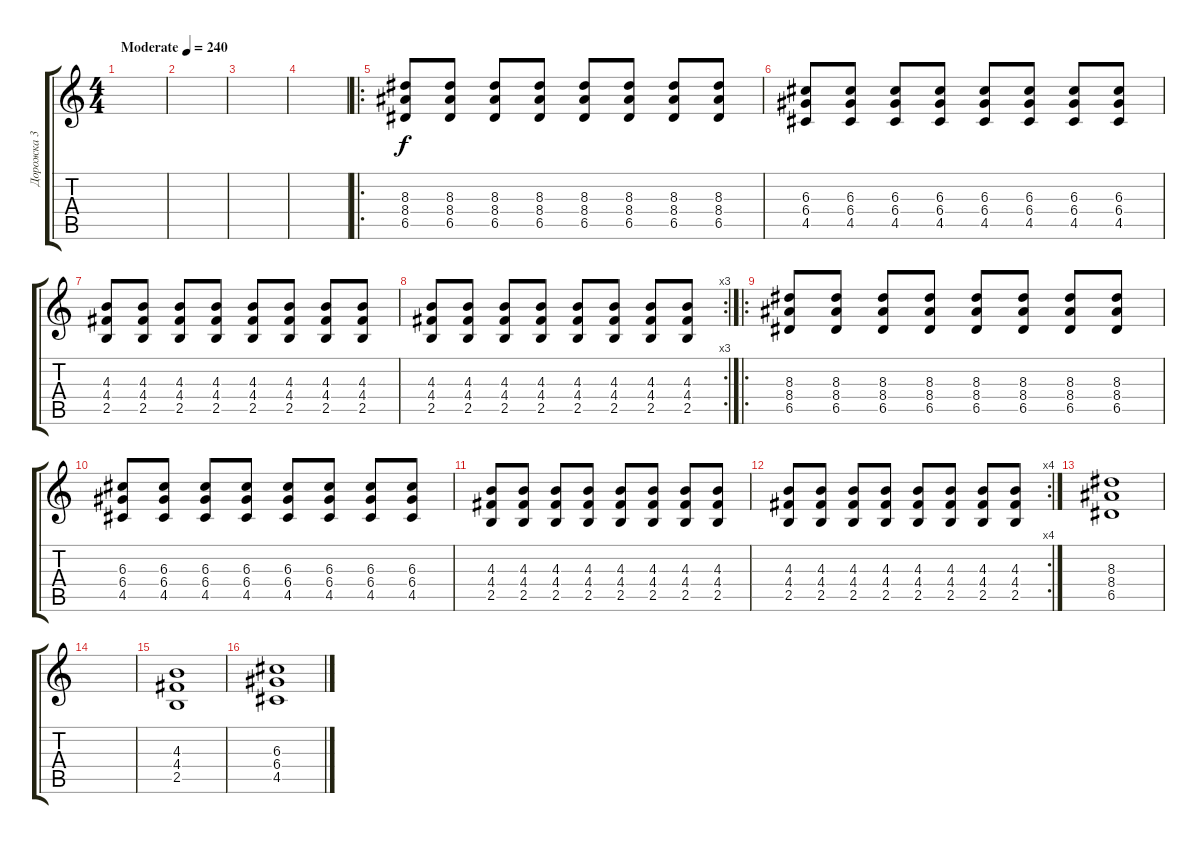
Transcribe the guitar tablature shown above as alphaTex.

\track ("Дорожка 3" "Дорожка 3") {instrument distortionguitar}
\staff {score tabs}
\tuning (E4 B3 G3 D3 A2 E2) {hide}
\ts (4 4)
\tempo (240 "Moderate")
\clef g2
\ks c
|
|
|
|
\ro
(8.3 8.4 6.5).8 (8.3 8.4 6.5).8 (8.3 8.4 6.5).8 (8.3 8.4 6.5).8 (8.3 8.4 6.5).8 (8.3 8.4 6.5).8 (8.3 8.4 6.5).8 (8.3 8.4 6.5).8 |
(6.3 6.4 4.5).8 (6.3 6.4 4.5).8 (6.3 6.4 4.5).8 (6.3 6.4 4.5).8 (6.3 6.4 4.5).8 (6.3 6.4 4.5).8 (6.3 6.4 4.5).8 (6.3 6.4 4.5).8 |
(4.3 4.4 2.5).8 (4.3 4.4 2.5).8 (4.3 4.4 2.5).8 (4.3 4.4 2.5).8 (4.3 4.4 2.5).8 (4.3 4.4 2.5).8 (4.3 4.4 2.5).8 (4.3 4.4 2.5).8 |
\rc 3
(4.3 4.4 2.5).8 (4.3 4.4 2.5).8 (4.3 4.4 2.5).8 (4.3 4.4 2.5).8 (4.3 4.4 2.5).8 (4.3 4.4 2.5).8 (4.3 4.4 2.5).8 (4.3 4.4 2.5).8 |
\ro
(8.3 8.4 6.5).8 (8.3 8.4 6.5).8 (8.3 8.4 6.5).8 (8.3 8.4 6.5).8 (8.3 8.4 6.5).8 (8.3 8.4 6.5).8 (8.3 8.4 6.5).8 (8.3 8.4 6.5).8 |
(6.3 6.4 4.5).8 (6.3 6.4 4.5).8 (6.3 6.4 4.5).8 (6.3 6.4 4.5).8 (6.3 6.4 4.5).8 (6.3 6.4 4.5).8 (6.3 6.4 4.5).8 (6.3 6.4 4.5).8 |
(4.3 4.4 2.5).8 (4.3 4.4 2.5).8 (4.3 4.4 2.5).8 (4.3 4.4 2.5).8 (4.3 4.4 2.5).8 (4.3 4.4 2.5).8 (4.3 4.4 2.5).8 (4.3 4.4 2.5).8 |
\rc 4
(4.3 4.4 2.5).8 (4.3 4.4 2.5).8 (4.3 4.4 2.5).8 (4.3 4.4 2.5).8 (4.3 4.4 2.5).8 (4.3 4.4 2.5).8 (4.3 4.4 2.5).8 (4.3 4.4 2.5).8 |
(8.3 8.4 6.5).1 |
|
(4.3 4.4 2.5).1 |
(6.3 6.4 4.5).1
